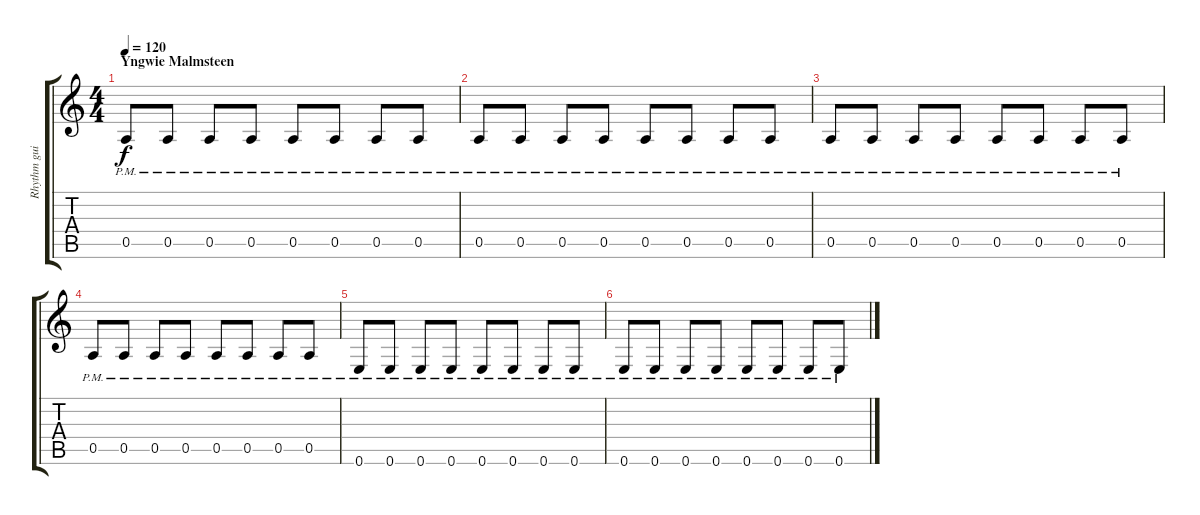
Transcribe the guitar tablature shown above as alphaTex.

\track ("Rhythm guitar" "Rhythm gui") {instrument overdrivenguitar}
\staff {score tabs}
\tuning (E4 B3 G3 D3 A2 E2) {hide}
\ts (4 4)
\section ("" "Yngwie Malmsteen")
\tempo 120
\clef g2
\ks c
0.5{pm}.8{dy f instrument overdrivenguitar} 0.5{pm}.8 0.5{pm}.8 0.5{pm}.8 0.5{pm}.8 0.5{pm}.8 0.5{pm}.8 0.5{pm}.8 |
0.5{pm}.8 0.5{pm}.8 0.5{pm}.8 0.5{pm}.8 0.5{pm}.8 0.5{pm}.8 0.5{pm}.8 0.5{pm}.8 |
0.5{pm}.8 0.5{pm}.8 0.5{pm}.8 0.5{pm}.8 0.5{pm}.8 0.5{pm}.8 0.5{pm}.8 0.5{pm}.8 |
0.5{pm}.8 0.5{pm}.8 0.5{pm}.8 0.5{pm}.8 0.5{pm}.8 0.5{pm}.8 0.5{pm}.8 0.5{pm}.8 |
0.6{pm}.8 0.6{pm}.8 0.6{pm}.8 0.6{pm}.8 0.6{pm}.8 0.6{pm}.8 0.6{pm}.8 0.6{pm}.8 |
0.6{pm}.8 0.6{pm}.8 0.6{pm}.8 0.6{pm}.8 0.6{pm}.8 0.6{pm}.8 0.6{pm}.8 0.6{pm}.8
